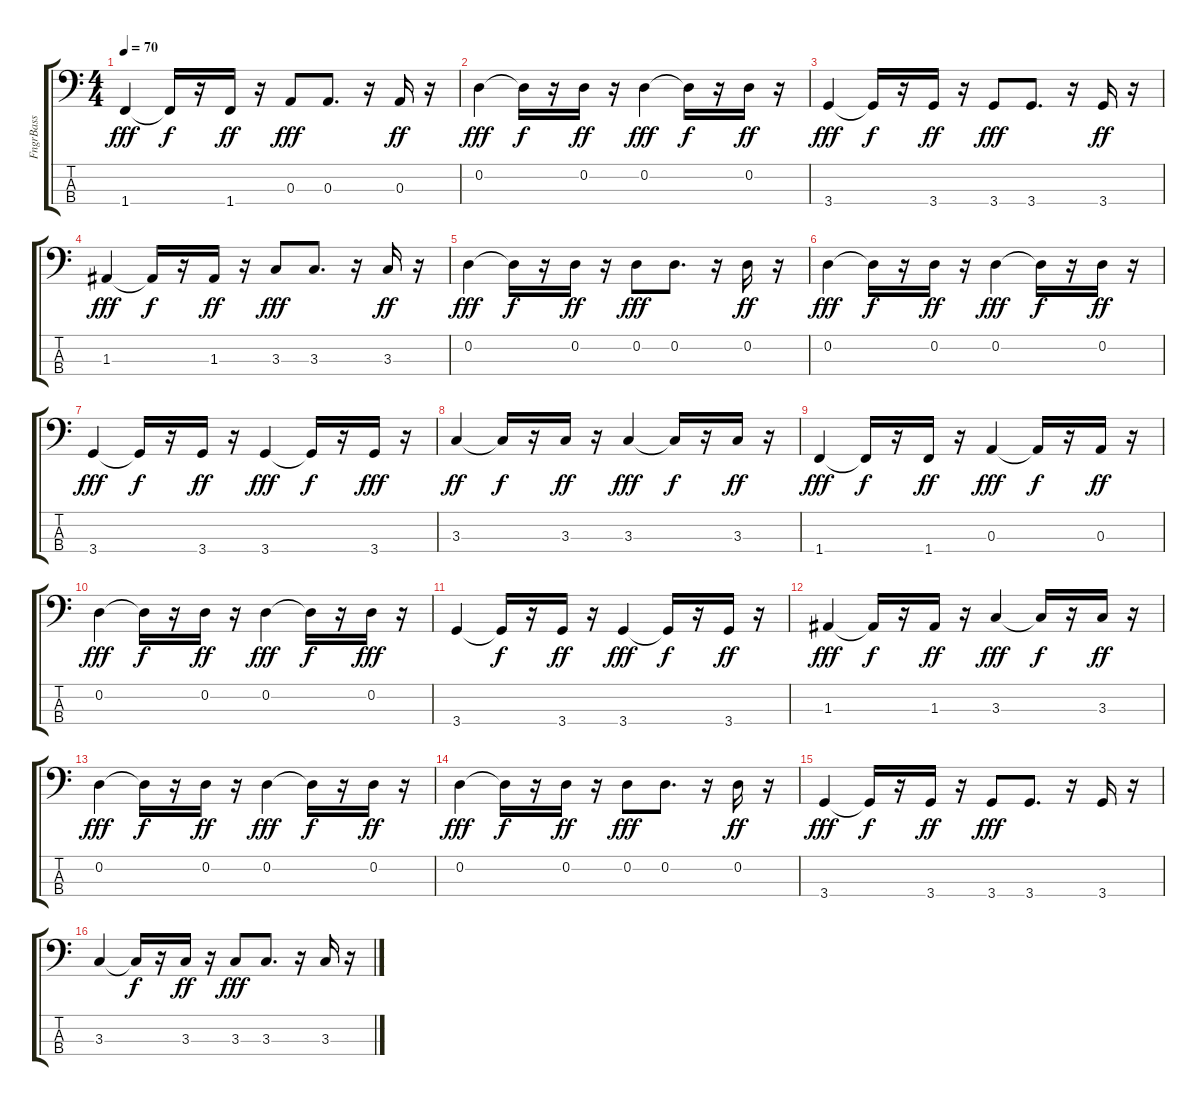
\track ("FngrBass" "FngrBass") {instrument electricbassfinger}
\staff {score tabs}
\tuning (G2 D2 A1 E1) {hide}
\ts (4 4)
\tempo 70
\clef f4
\ks c
1.4.4{dy fff} 1.4{t}.16{dy f} r.16 1.4.16{dy ff} r.16 0.3.8{dy fff} 0.3.8{d} r.16 0.3.16{dy ff} r.16 |
0.2.4{dy fff} 0.2{t}.16{dy f} r.16 0.2.16{dy ff} r.16 0.2.4{dy fff} 0.2{t}.16{dy f} r.16 0.2.16{dy ff} r.16 |
3.4.4{dy fff} 3.4{t}.16{dy f} r.16 3.4.16{dy ff} r.16 3.4.8{dy fff} 3.4.8{d} r.16 3.4.16{dy ff} r.16 |
1.3.4{dy fff} 1.3{t}.16{dy f} r.16 1.3.16{dy ff} r.16 3.3.8{dy fff} 3.3.8{d} r.16 3.3.16{dy ff} r.16 |
0.2.4{dy fff} 0.2{t}.16{dy f} r.16 0.2.16{dy ff} r.16 0.2.8{dy fff} 0.2.8{d} r.16 0.2.16{dy ff} r.16 |
0.2.4{dy fff} 0.2{t}.16{dy f} r.16 0.2.16{dy ff} r.16 0.2.4{dy fff} 0.2{t}.16{dy f} r.16 0.2.16{dy ff} r.16 |
3.4.4{dy fff} 3.4{t}.16{dy f} r.16 3.4.16{dy ff} r.16 3.4.4{dy fff} 3.4{t}.16{dy f} r.16 3.4.16{dy fff} r.16 |
3.3.4{dy ff} 3.3{t}.16{dy f} r.16 3.3.16{dy ff} r.16 3.3.4{dy fff} 3.3{t}.16{dy f} r.16 3.3.16{dy ff} r.16 |
1.4.4{dy fff} 1.4{t}.16{dy f} r.16 1.4.16{dy ff} r.16 0.3.4{dy fff} 0.3{t}.16{dy f} r.16 0.3.16{dy ff} r.16 |
0.2.4{dy fff} 0.2{t}.16{dy f} r.16 0.2.16{dy ff} r.16 0.2.4{dy fff} 0.2{t}.16{dy f} r.16 0.2.16{dy fff} r.16 |
3.4.4 3.4{t}.16{dy f} r.16 3.4.16{dy ff} r.16 3.4.4{dy fff} 3.4{t}.16{dy f} r.16 3.4.16{dy ff} r.16 |
1.3.4{dy fff} 1.3{t}.16{dy f} r.16 1.3.16{dy ff} r.16 3.3.4{dy fff} 3.3{t}.16{dy f} r.16 3.3.16{dy ff} r.16 |
0.2.4{dy fff} 0.2{t}.16{dy f} r.16 0.2.16{dy ff} r.16 0.2.4{dy fff} 0.2{t}.16{dy f} r.16 0.2.16{dy ff} r.16 |
0.2.4{dy fff} 0.2{t}.16{dy f} r.16 0.2.16{dy ff} r.16 0.2.8{dy fff} 0.2.8{d} r.16 0.2.16{dy ff} r.16 |
3.4.4{dy fff} 3.4{t}.16{dy f} r.16 3.4.16{dy ff} r.16 3.4.8{dy fff} 3.4.8{d} r.16 3.4.16 r.16 |
3.3.4 3.3{t}.16{dy f} r.16 3.3.16{dy ff} r.16 3.3.8{dy fff} 3.3.8{d} r.16 3.3.16 r.16
